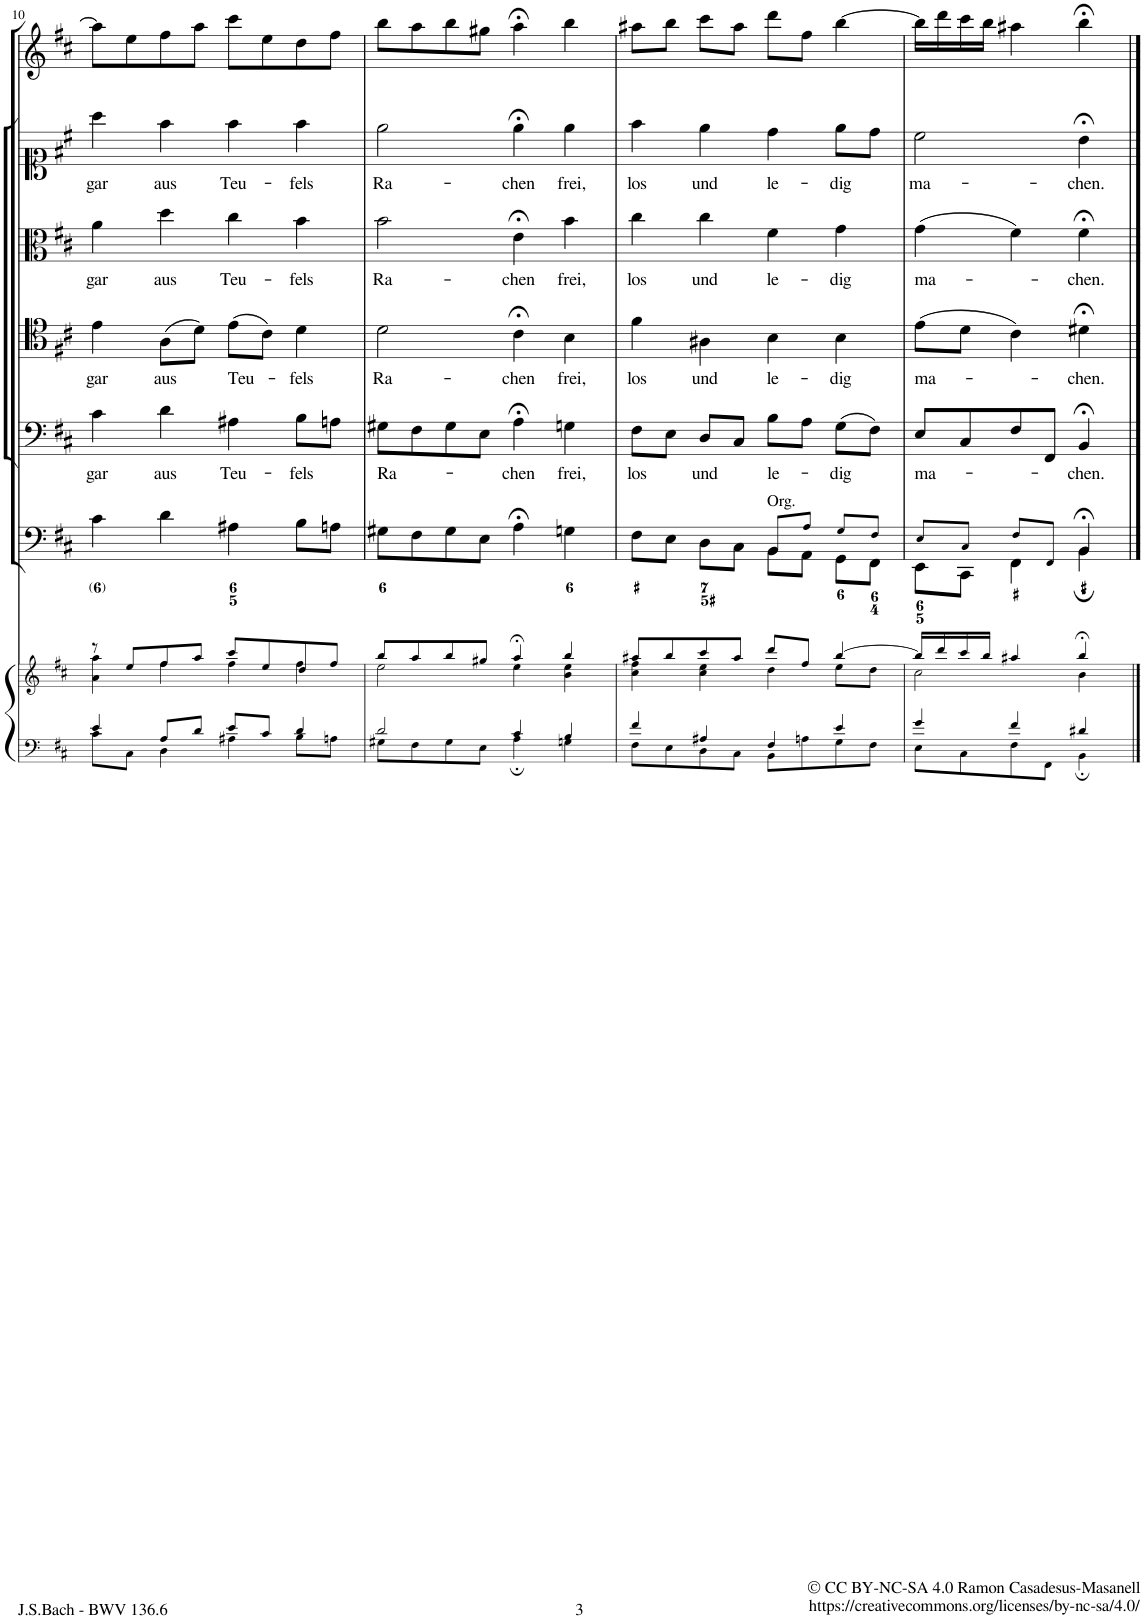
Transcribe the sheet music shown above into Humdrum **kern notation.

**kern	**kern	**kern	**kern	**text	**kern	**text	**kern	**text	**kern	**text	**kern
*part7	*part7	*part6	*part5	*part5	*part4	*part4	*part3	*part3	*part2	*part2	*part1
*staff8	*staff7	*staff6	*staff5	*staff5	*staff4	*staff4	*staff3	*staff3	*staff2	*staff2	*staff1
*I"Piano reduction	*	*I"Continuo	*I"Basso	*	*I"Tenore Viola col Tenore	*	*I"Alto Violino II. coll' Alto	*	*I"Soprano Corno, Oboe I.II col Soprano	*	*I"Violino I
*I'Pno	*	*	*	*	*	*	*	*	*	*	*I'Vln
!!LO:PB:g=z
*clefF4	*clefG2	*clefF4	*clefF4	*	*clefC4	*	*clefC3	*	*clefC1	*	*clefG2
*k[f#c#]	*k[f#c#]	*k[f#c#]	*k[f#c#]	*	*k[f#c#]	*	*k[f#c#]	*	*k[f#c#]	*	*k[f#c#]
*M4/4	*M4/4	*M4/4	*M4/4	*	*M4/4	*	*M4/4	*	*M4/4	*	*M4/4
*met(c)	*met(c)	*met(c)	*met(c)	*	*met(c)	*	*met(c)	*	*met(c)	*	*met(c)
=10	=10	=10	=10	=10	=10	=10	=10	=10	=10	=10	=10
*^	*^	*	*	*	*	*	*	*	*	*	*
!	!	!	!	!	!	!LO:LY:b	!	!LO:LY:b	!	!LO:LY:b	!	!LO:LY:b	!
4e/	8c#\L	8r	4a\ 4aa\	4c#\	4c#\	gar	4e\	gar	4a\	gar	4aa\	gar	8aa\L]
.	8C#\J	8ee/L	.	.	.	.	.	.	.	.	.	.	8ee\
!	!	!	!	!	!	!LO:LY:b	!	!LO:LY:b	!	!LO:LY:b	!	!LO:LY:b	!
8A/L	4D\	8ff#/	4ff#\	4d\	4d\	aus	(8A\L	aus	4dd\	aus	4ff#\	aus	8ff#\
8d/J	.	8aa/J	.	.	.	.	8d\J)	.	.	.	.	.	8aa\J
!	!	!	!	!	!	!LO:LY:b	!	!LO:LY:b	!	!LO:LY:b	!	!LO:LY:b	!
8e/L	4A#X\	8ccc#/L	4ff#\	4A#X\	4A#X\	Teu-	(8e\L	Teu-	4cc#\	Teu-	4ff#\	Teu-	8ccc#\L
8c#/J	.	8ee/	.	.	.	.	8c#\J)	.	.	.	.	.	8ee\
!	!	!	!	!	!	!LO:LY:b	!	!LO:LY:b	!	!LO:LY:b	!	!LO:LY:b	!
4d/	8B\L	8dd/	4ff#\	8B\L	8B\L	-fels	4d\	-fels	4b\	-fels	4ff#\	-fels	8dd\
.	8An\J	8ff#/J	.	8An\J	8An\J	.	.	.	.	.	.	.	8ff#\J
=11	=11	=11	=11	=11	=11	=11	=11	=11	=11	=11	=11	=11	=11
!	!	!	!	!	!	!LO:LY:b	!	!LO:LY:b	!	!LO:LY:b	!	!LO:LY:b	!
2d/	8G#X\L	8bb/L	2ee\	8G#X\L	8G#X\L	Ra-	2d\	Ra-	2b\	Ra-	2ee\	Ra-	8bb\L
.	8F#\	8aa/	.	8F#\	8F#\	.	.	.	.	.	.	.	8aa\
.	8G#\	8bb/	.	8G#\	8G#\	.	.	.	.	.	.	.	8bb\
.	8E\J	8gg#X/J	.	8E\J	8E\J	.	.	.	.	.	.	.	8gg#X\J
!	!	!	!	!	!	!LO:LY:b	!	!LO:LY:b	!	!LO:LY:b	!	!LO:LY:b	!
4c#;/	4A\	4aa;</	4ee\	4A;<\	4A;<\	-chen	4c#;<\	-chen	4e;<\	-chen	4ee;<\	-chen	4aa;<\
!	!	!	!	!	!	!LO:LY:b	!	!LO:LY:b	!	!LO:LY:b	!	!LO:LY:b	!
4B/	4Gn\	4bb/	4b\ 4ee\	4Gn\	4Gn\	frei,	4B\	frei,	4b\	frei,	4ee\	frei,	4bb\
=12	=12	=12	=12	=12	=12	=12	=12	=12	=12	=12	=12	=12	=12
*	*	*	*	*^	*	*	*	*	*	*	*	*	*
!	!	!	!	!	!	!	!LO:LY:b	!	!LO:LY:b	!	!LO:LY:b	!	!LO:LY:b	!
4f#/	8F#\L	8aa#X/L	4cc#\ 4ff#\	8F#\L	2ryy	8F#\L	los	4f#\	los	4cc#\	los	4ff#\	los	8aa#X\L
.	8E\	8bb/	.	8E\J	.	8E\J	.	.	.	.	.	.	.	8bb\J
!	!	!	!	!	!	!	!LO:LY:b	!	!LO:LY:b	!	!LO:LY:b	!	!LO:LY:b	!
4A#X/	8D\	8ccc#/	4cc#\ 4ee\	8D\L	.	8D/L	und	4A#X\	und	4cc#\	und	4ee\	und	8ccc#\L
.	8C#\J	8aa#/J	.	8C#\J	.	8C#/J	.	.	.	.	.	.	.	8aa#\J
!	!	!	!	!LO:TX:a:t=Org.	!	!	!	!	!	!	!	!	!	!
!	!	!	!	!	!	!	!LO:LY:b	!	!LO:LY:b	!	!LO:LY:b	!	!LO:LY:b	!
4F#/	8BB\L	8ddd/L	4dd\	8BB\L	8BB!/L	8B\L	le-	4B\	le-	4f#\	le-	4dd\	le-	8ddd\L
.	8An\	8ff#/J	.	8AA\J	8A!/J	8A\J	.	.	.	.	.	.	.	8ff#\J
!	!	!	!	!	!	!	!LO:LY:b	!	!LO:LY:b	!	!LO:LY:b	!	!LO:LY:b	!
4e/	8G\	[4bb/	8ee\L	8GG\L	8G!/L	(8G\L	-dig	4B\	-dig	4g\	-dig	8ee\L	-dig	[4bb\
.	8F#\J	.	8dd\J	8FF#\J	8F#!/J	8F#\J)	.	.	.	.	.	8dd\J	.	.
=13	=13	=13	=13	=13	=13	=13	=13	=13	=13	=13	=13	=13	=13	=13
!	!	!	!	!	!	!	!LO:LY:b	!	!LO:LY:b	!	!LO:LY:b	!	!LO:LY:b	!
4g/	8E\L	16bb/LL]	2cc#\	8EE\L	8E!/L	8E/L	ma-	(8e\L	ma-	(4g\	ma-	2cc#\	ma-	16bb\LL]
.	.	16ddd/	.	.	.	.	.	.	.	.	.	.	.	16ddd\
.	8C#\	16ccc#/	.	8CC#\J	8C#!/J	8C#/	.	8d\J	.	.	.	.	.	16ccc#\
.	.	16bb/JJ	.	.	.	.	.	.	.	.	.	.	.	16bb\JJ
4f#/	8F#\	4aa#X/	.	4FF#\	8F#!/L	8F#/	.	4c#\)	.	4f#\)	.	.	.	4aa#X\
.	8FF#\J	.	.	.	8FF#!/J	8FF#/J	.	.	.	.	.	.	.	.
!	!	!	!	!	!	!	!LO:LY:b	!	!LO:LY:b	!	!LO:LY:b	!	!LO:LY:b	!
4d#X;/	4BB\	4bb;</	4b\	4BB;</	4BB;\	4BB;</	-chen.	4d#X;<\	-chen.	4f#;<\	-chen.	4b;<\	-chen.	4bb;<\
*v	*v	*	*	*v	*v	*	*	*	*	*	*	*	*	*
*	*v	*v	*	*	*	*	*	*	*	*	*	*
==	==	==	==	==	==	==	==	==	==	==	==
*-	*-	*-	*-	*-	*-	*-	*-	*-	*-	*-	*-
